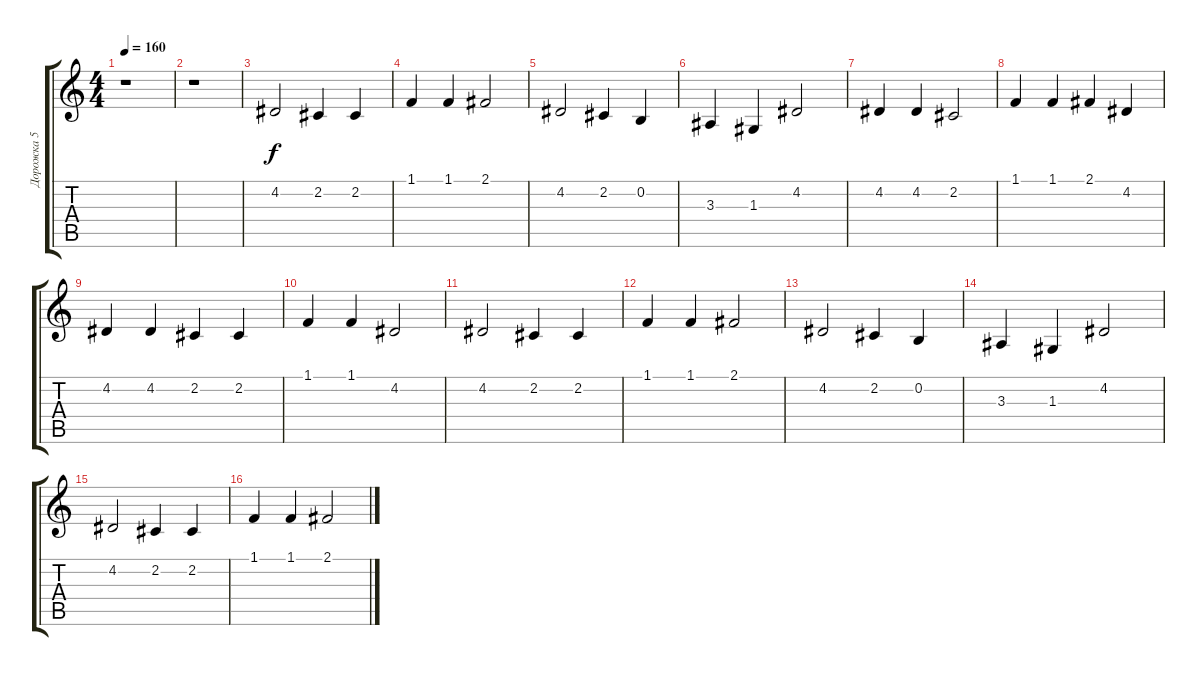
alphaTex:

\track ("Дорожка 5" "Дорожка 5") {instrument choiraahs}
\staff {score tabs}
\tuning (E4 B3 G3 D3 A2 E2) {hide}
\ts (4 4)
\tempo 160
\clef g2
\ks c
r.1{dy f} |
r.1 |
4.2.2 2.2.4 2.2.4 |
1.1.4 1.1.4 2.1.2 |
4.2.2 2.2.4 0.2.4 |
3.3.4 1.3.4 4.2.2 |
4.2.4 4.2.4 2.2.2 |
1.1.4 1.1.4 2.1.4 4.2.4 |
4.2.4 4.2.4 2.2.4 2.2.4 |
1.1.4 1.1.4 4.2.2 |
4.2.2 2.2.4 2.2.4 |
1.1.4 1.1.4 2.1.2 |
4.2.2 2.2.4 0.2.4 |
3.3.4 1.3.4 4.2.2 |
4.2.2 2.2.4 2.2.4 |
1.1.4 1.1.4 2.1.2
